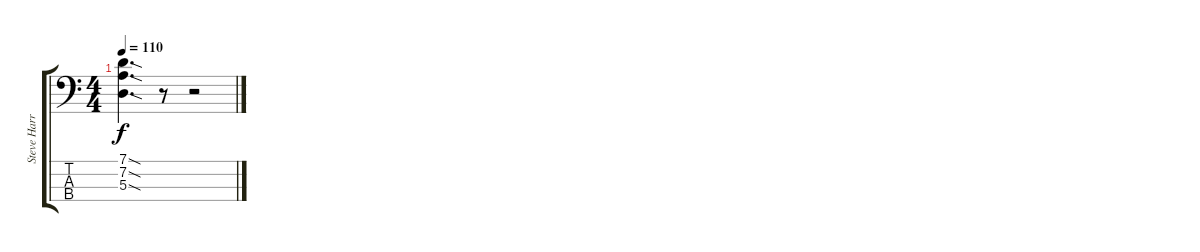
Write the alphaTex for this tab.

\track ("Steve Harris" "Steve Harr") {instrument electricbassfinger}
\staff {score tabs}
\tuning (G2 D2 A1 E1) {hide}
\ts (4 4)
\tempo 110
\clef f4
\ks c
(7.1{sod} 7.2{sod} 5.3{sod}).4{d dy f} r.8 r.2
